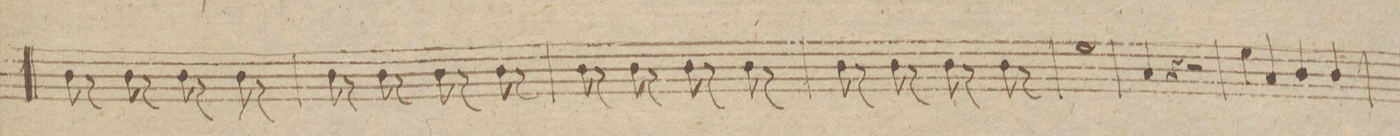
**kern	**dynam
*I"Viola	*
*clefC3	*
*k[b-]	*
*met(c|)	*
*M2/2	*
8c\	.
8r	.
8c\	.
8r	.
8c\	.
8r	.
8c\	.
8r	.
=10	=10
8c\	.
8r	.
8c\	.
8r	.
8c\	.
8r	.
8c\	.
8r	.
=11	=11
8c\	.
8r	.
8c\	.
8r	.
8c\	.
8r	.
8c\	.
8r	.
=12	=12
8c\	.
8r	.
8c\	.
8r	.
8c\	.
8r	.
8c\	.
8r	.
=13	=13
1f\	.
=14	=14
4B-/	.
4r	.
2r	.
=15	=15
4f\	.
4B-/	.
4c/	.
4c/	.
=16	=16
*-	*-
